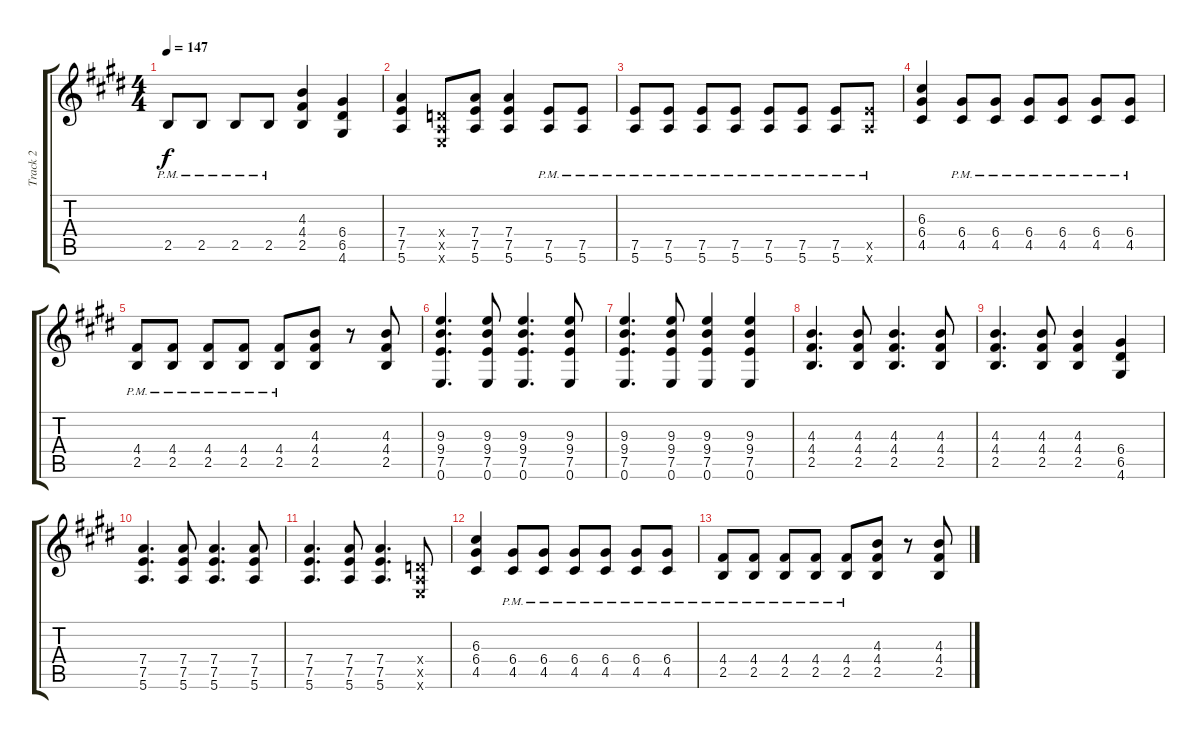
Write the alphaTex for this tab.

\track ("Track 2" "Track 2") {instrument distortionguitar}
\staff {score tabs}
\tuning (E4 B3 G3 D3 A2 E2) {hide}
\ts (4 4)
\tempo 147
\clef g2
\ks e
2.5{pm}.8{dy f} 2.5{pm}.8 2.5{pm}.8 2.5{pm}.8 (4.3 4.4 2.5).4 (6.4 6.5 4.6).4 |
(7.4 7.5 5.6).4 (0.4{x} 0.5{x} 0.6{x}).8 (7.4 7.5 5.6).8 (7.4 7.5 5.6).4 (7.5{pm} 5.6{pm}).8 (7.5{pm} 5.6{pm}).8 |
(7.5{pm} 5.6{pm}).8 (7.5{pm} 5.6{pm}).8 (7.5{pm} 5.6{pm}).8 (7.5{pm} 5.6{pm}).8 (7.5{pm} 5.6{pm}).8 (7.5{pm} 5.6{pm}).8 (7.5{pm} 5.6{pm}).8 (7.5{x} 5.6{pm x}).8 |
(6.3 6.4 4.5).4 (6.4{pm} 4.5{pm}).8 (6.4{pm} 4.5{pm}).8 (6.4{pm} 4.5{pm}).8 (6.4{pm} 4.5{pm}).8 (6.4{pm} 4.5{pm}).8 (6.4{pm} 4.5{pm}).8 |
(4.4{pm} 2.5{pm}).8 (4.4{pm} 2.5{pm}).8 (4.4{pm} 2.5{pm}).8 (4.4{pm} 2.5{pm}).8 (4.4{pm} 2.5{pm}).8 (4.3 4.4 2.5).8 r.8 (4.3 4.4 2.5).8 |
(9.3 9.4 7.5 0.6).4{d} (9.3 9.4 7.5 0.6).8 (9.3 9.4 7.5 0.6).4{d} (9.3 9.4 7.5 0.6).8 |
(9.3 9.4 7.5 0.6).4{d} (9.3 9.4 7.5 0.6).8 (9.3 9.4 7.5 0.6).4 (9.3 9.4 7.5 0.6).4 |
(4.3 4.4 2.5).4{d} (4.3 4.4 2.5).8 (4.3 4.4 2.5).4{d} (4.3 4.4 2.5).8 |
(4.3 4.4 2.5).4{d} (4.3 4.4 2.5).8 (4.3 4.4 2.5).4 (6.4 6.5 4.6).4 |
(7.4 7.5 5.6).4{d} (7.4 7.5 5.6).8 (7.4 7.5 5.6).4{d} (7.4 7.5 5.6).8 |
(7.4 7.5 5.6).4{d} (7.4 7.5 5.6).8 (7.4 7.5 5.6).4{d} (0.4{x} 0.5{x} 0.6{x}).8 |
(6.3 6.4 4.5).4 (6.4{pm} 4.5{pm}).8 (6.4{pm} 4.5{pm}).8 (6.4{pm} 4.5{pm}).8 (6.4{pm} 4.5{pm}).8 (6.4{pm} 4.5{pm}).8 (6.4{pm} 4.5{pm}).8 |
(4.4{pm} 2.5{pm}).8 (4.4{pm} 2.5{pm}).8 (4.4{pm} 2.5{pm}).8 (4.4{pm} 2.5{pm}).8 (4.4{pm} 2.5{pm}).8 (4.3 4.4 2.5).8 r.8 (4.3 4.4 2.5).8
